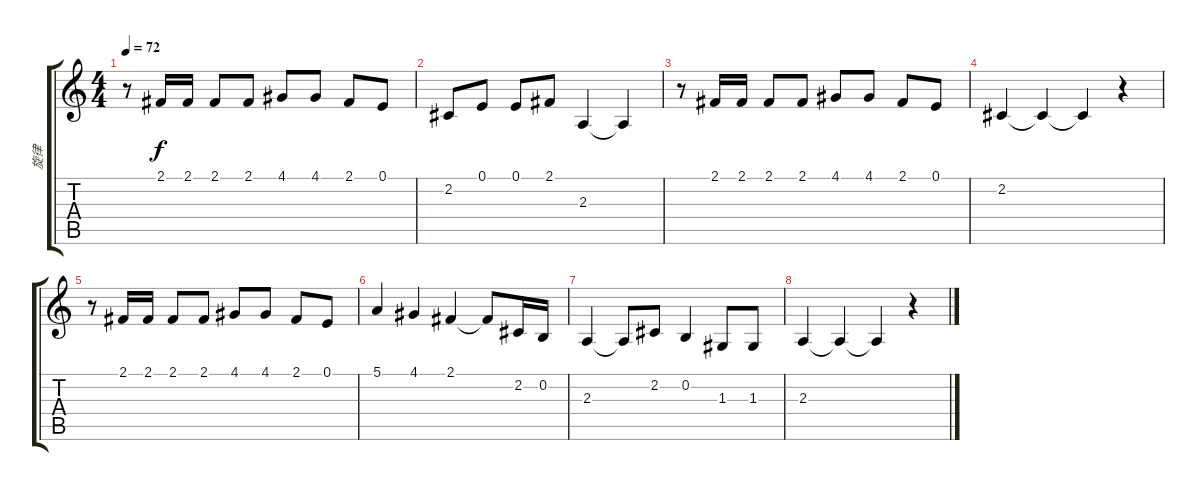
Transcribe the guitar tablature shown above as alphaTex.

\track ("旋律" "旋律") {instrument lead8bassandlead}
\staff {score tabs}
\tuning (E4 B3 G3 D3 A2 E2) {hide}
\ts (4 4)
\tempo 72
\clef g2
\ks c
r.8{dy f} 2.1.16 2.1.16 2.1.8 2.1.8 4.1.8 4.1.8 2.1.8 0.1.8 |
2.2.8 0.1.8 0.1.8 2.1.8 2.3.4 2.3{t}.4 |
r.8 2.1.16 2.1.16 2.1.8 2.1.8 4.1.8 4.1.8 2.1.8 0.1.8 |
2.2.4 2.2{t}.4 2.2{t}.4 r.4 |
r.8 2.1.16 2.1.16 2.1.8 2.1.8 4.1.8 4.1.8 2.1.8 0.1.8 |
5.1.4 4.1.4 2.1.4 2.1{t}.8 2.2.16 0.2.16 |
2.3.4 2.3{t}.8 2.2.8 0.2.4 1.3.8 1.3.8 |
2.3.4 2.3{t}.4 2.3{t}.4 r.4
